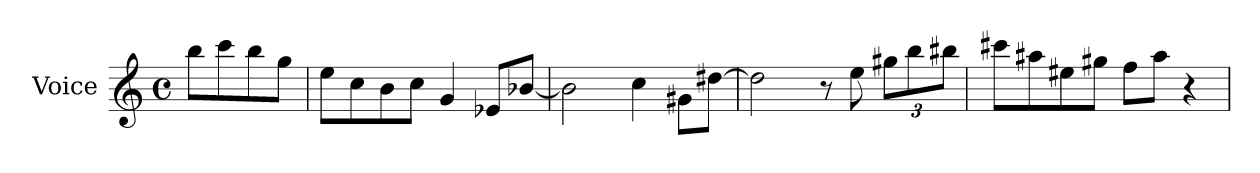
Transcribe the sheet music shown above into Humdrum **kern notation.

**kern
*part1
*staff1
*I"Voice
*I'Voice
*clefG2
*M4/4
*met(c)
=
8bb\L
8ccc\
8bb\
8gg\J
=1
8ee\L
8cc\
8b\
8cc\J
4g/
8e-X/L
[>8b-X/J
=2
2b-\]
4cc\
8g#X\L
[>8dd#X\J
=3
2dd#\]
8r
8ee\
12gg#X\L
12bb\
12bb#X\J
=4
8ccc#X\L
8aa#X\
8ee#X\
8gg#X\J
8ff\L
8aa#\J
4r
=
*-
